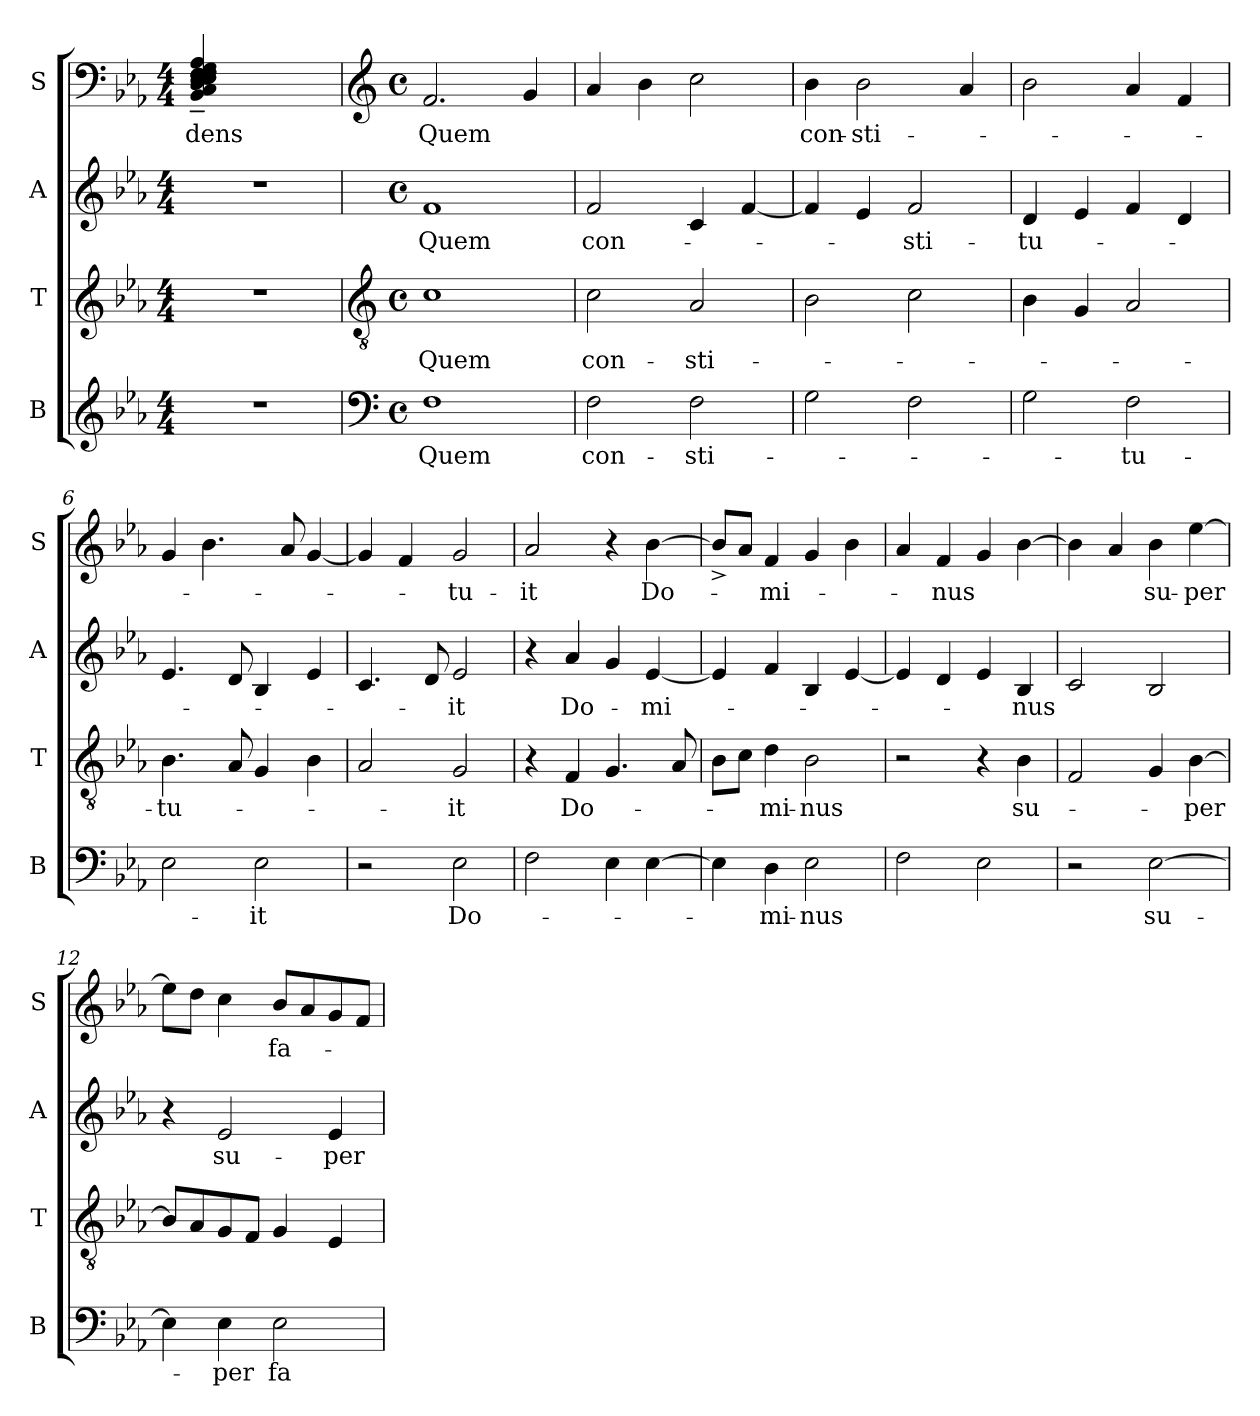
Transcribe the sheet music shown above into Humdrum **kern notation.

**kern	**text	**kern	**text	**kern	**text	**kern	**text
*part4	*part4	*part3	*part3	*part2	*part2	*part1	*part1
*staff4	*staff4	*staff3	*staff3	*staff2	*staff2	*staff1	*staff1
*I"B	*	*I"T	*	*I"A	*	*I"S	*
*I'B	*	*I'T	*	*I'A	*	*I'S	*
*clefG2	*	*clefG2	*	*clefG2	*	*clefF4	*
*k[b-e-a-]	*	*k[b-e-a-]	*	*k[b-e-a-]	*	*k[b-e-a-]	*
*E-:	*	*E-:	*	*E-:	*	*E-:	*
*M4/4	*	*M4/4	*	*M4/4	*	*M4/4	*
=1	=1	=1	=1	=1	=1	=1	=1
!	!	!	!	!	!	!	!LO:LY:b
1r	.	1r	.	1r	.	(4BB-/~> 4C/~> 4D/~> 4E-/~> 4E-/~> 4F/~> 4F/~> 4F/~> 4F/~> 4G/~> 4A-/~>	-dens
.	.	.	.	.	.	2.ryy	.
!!LO:LB:g=z
=2	=2	=2	=2	=2	=2	=2	=2
*clefF4	*	*clefGv2	*	*	*	*clefG2	*
*M4/4	*	*M4/4	*	*M4/4	*	*M4/4	*
*met(c)	*	*met(c)	*	*met(c)	*	*met(c)	*
!	!LO:LY:b	!	!LO:LY:b	!	!LO:LY:b	!	!LO:LY:b
1F	Quem	1c	Quem	1f	Quem	2.f/	Quem
.	.	.	.	.	.	4g/	.
=3	=3	=3	=3	=3	=3	=3	=3
!	!LO:LY:b	!	!LO:LY:b	!	!LO:LY:b	!	!
2F\	con-	2c\	con-	2f/	con-	4a-/	.
.	.	.	.	.	.	4b-\	.
!	!LO:LY:b	!	!LO:LY:b	!	!	!	!
2F\	-sti-	2A-/	-sti-	4c/	.	2cc\	.
.	.	.	.	[<4f/	.	.	.
=4	=4	=4	=4	=4	=4	=4	=4
!	!	!	!	!	!	!	!LO:LY:b
2G\	.	2B-\	.	4f/]	.	4b-\	con-
!	!	!	!	!	!	!	!LO:LY:b:rj
.	.	.	.	4e-/	.	2b-\	-sti-
!	!	!	!	!	!LO:LY:b	!	!
2F\	.	2c\	.	2f/	-sti-	.	.
.	.	.	.	.	.	4a-/	.
=5	=5	=5	=5	=5	=5	=5	=5
!	!	!	!	!	!LO:LY:b	!	!
2G\	.	4B-\	.	4d/	-tu-	2b-\	.
.	.	4G/	.	4e-/	.	.	.
!	!LO:LY:b	!	!	!	!	!	!
2F\	-tu-	2A-/	.	4f/	.	4a-/	.
.	.	.	.	4d/	.	4f/	.
=6	=6	=6	=6	=6	=6	=6	=6
!	!	!	!LO:LY:b	!	!	!	!
2E-\	.	4.B-\	-tu-	4.e-/	.	4g/	.
.	.	.	.	.	.	4.b-\	.
.	.	8A-/	.	8d/	.	.	.
!	!LO:LY:b	!	!	!	!	!	!
2E-\	-it	4G/	.	4B-/	.	.	.
.	.	.	.	.	.	8a-/	.
.	.	4B-\	.	4e-/	.	[<4g/	.
=7	=7	=7	=7	=7	=7	=7	=7
2r	.	2A-/	.	4.c/	.	4g/]	.
.	.	.	.	.	.	4f/	.
.	.	.	.	8d/	.	.	.
!	!LO:LY:b	!	!LO:LY:b	!	!LO:LY:b	!	!LO:LY:b
2E-\	Do-	2G/	-it	2e-/	-it	2g/	-tu-
=8	=8	=8	=8	=8	=8	=8	=8
!	!	!	!	!	!	!	!LO:LY:b
2F\	.	4r	.	4r	.	2a-/	-it
!	!	!	!LO:LY:b	!	!LO:LY:b	!	!
.	.	4F/	Do-	4a-/	Do-	.	.
4E-\	.	4.G/	.	4g/	.	4r	.
!	!	!	!	!	!LO:LY:b	!	!LO:LY:b
[<4E-\	.	.	.	[<4e-/	-mi-	[<4b-\	Do-
.	.	8A-/	.	.	.	.	.
!!LO:LB:g=z
=9	=9	=9	=9	=9	=9	=9	=9
4E-\]	.	8B-\L	.	4e-/]	.	8b-^</L]	.
.	.	8c\J	.	.	.	8a-/J	.
!	!LO:LY:b	!	!LO:LY:b	!	!	!	!LO:LY:b
4D\	-mi-	4d\	-mi-	4f/	.	4f/	-mi-
!	!LO:LY:b	!	!LO:LY:b:rj	!	!	!	!
2E-\	-nus	2B-\	-nus	4B-/	.	4g/	.
.	.	.	.	[<4e-/	.	4b-\	.
=10	=10	=10	=10	=10	=10	=10	=10
2F\	.	2r	.	4e-/]	.	4a-/	.
!	!	!	!	!	!	!	!LO:LY:b
.	.	.	.	4d/	.	4f/	-nus
2E-\	.	4r	.	4e-/	.	4g/	.
!	!	!	!LO:LY:b	!	!LO:LY:b	!	!
.	.	4B-\	su-	4B-/	-nus	[>4b-\	.
=11	=11	=11	=11	=11	=11	=11	=11
2r	.	2F/	.	2c/	.	4b-\]	.
.	.	.	.	.	.	4a-/	.
!	!LO:LY:b	!	!	!	!	!	!LO:LY:b
[>2E-\	su-	4G/	.	2B-/	.	4b-\	su-
!	!	!	!LO:LY:b	!	!	!	!LO:LY:b
.	.	[>4B-\	-per	.	.	[>4ee-\	-per
=12	=12	=12	=12	=12	=12	=12	=12
4E-\]	.	8B-/L]	.	4r	.	8ee-\L]	.
.	.	8A-/	.	.	.	8dd\J	.
!	!LO:LY:b	!	!	!	!LO:LY:b	!	!
4E-\	-per	8G/	.	2e-/	su-	4cc\	.
.	.	8F/J	.	.	.	.	.
!	!LO:LY:b	!	!	!	!	!	!LO:LY:b
2E-\	fa-	4G/	.	.	.	8b-/L	fa-
.	.	.	.	.	.	8a-/	.
!	!	!	!	!	!LO:LY:b	!	!
.	.	4E-/	.	4e-/	-per	8g/	.
.	.	.	.	.	.	8f/J	.
=	=	=	=	=	=	=	=
*-	*-	*-	*-	*-	*-	*-	*-
